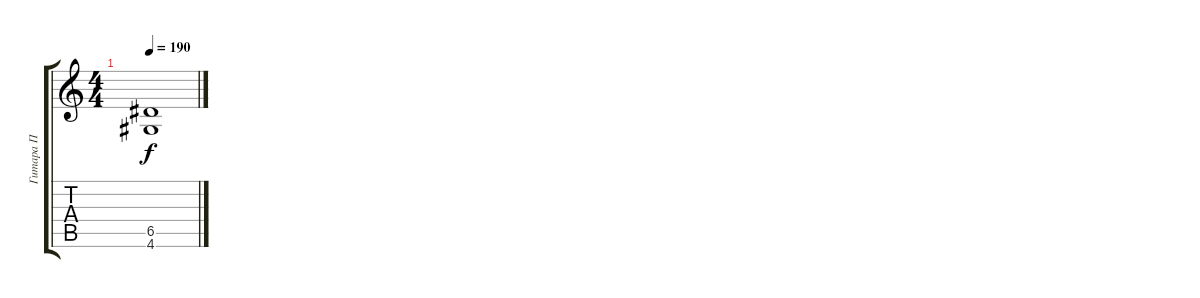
\track ("Гитара П" "Гитара П") {instrument overdrivenguitar}
\staff {score tabs}
\tuning (E4 B3 G3 D3 A2 E2) {hide}
\ts (4 4)
\tempo 190
\clef g2
\ks c
(6.5{t} 4.6{t}).1{dy f}
